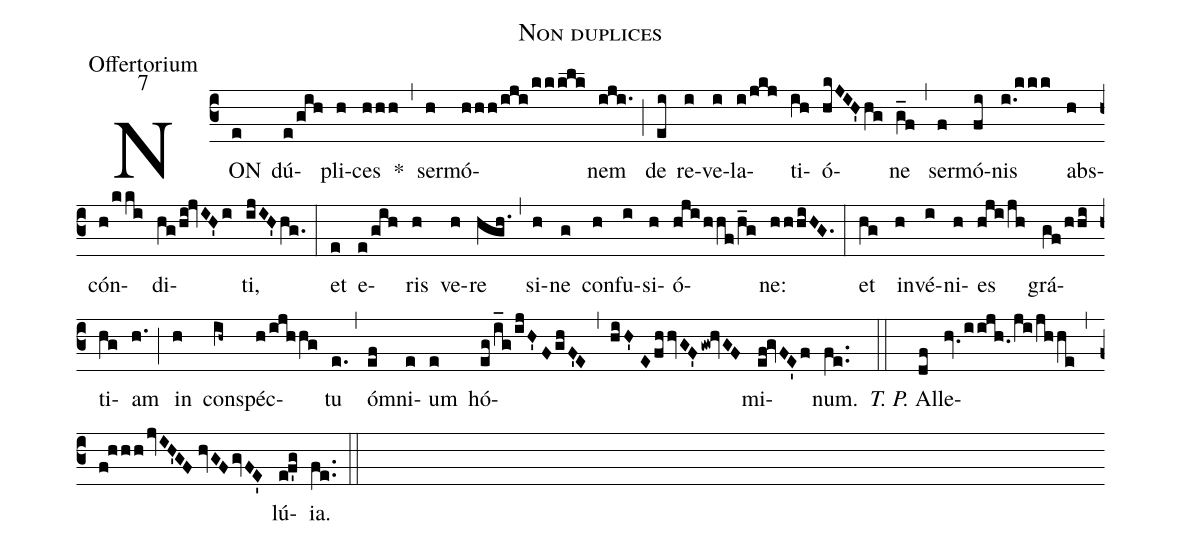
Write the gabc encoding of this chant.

name: Non duplices;
office-part: Offertorium;
mode: 7;
%%
(c3) NON(e) dú(e/gih)pli(h)ces(hhh) *(,)
ser(h)mó(hhh/iji/kkklk)nem(iji.) (;) de(ei) re(i)ve(i)la(i/jkj)ti(ih)ó(hkJIH'hg)ne(g_f) (,) ser(f)mó(fi)nis(i./[-0.5]kkk) abs(h)cón(h/kki)di(hg/hi!jvIH'i)ti,(ijIH'hg.) (:)
et(e) e(e/gih)ris(h) ve(h)re(hgh.) (,) si(h)ne(g) con(h)fu(i)si(h)ó(hjihhf/h_g)ne:(hhhiHG.) (:)
et(hg) in(h)vé(i)ni(h)es(hji/jh) grá(gf/hhi)ti(hg)am(h.) (;) in(h) con(ih~)spéc(h/ijhhg)tu(e.) (,) óm(ef)ni(e)um(e) hó(eg/i_g/ijH'FghF'E)(,)(hiH'//EfhhvGF'gw!hvGF)mi(ef!gvFE'f)num.(fe..) (::)
<i>T. P.</i> Al(df)le(hv.0iijh./ji/jhhe)(,)(f!hhhjvIH'GF//hvGFgvFE')lú(ef'g)ia.(fe..) (::)
